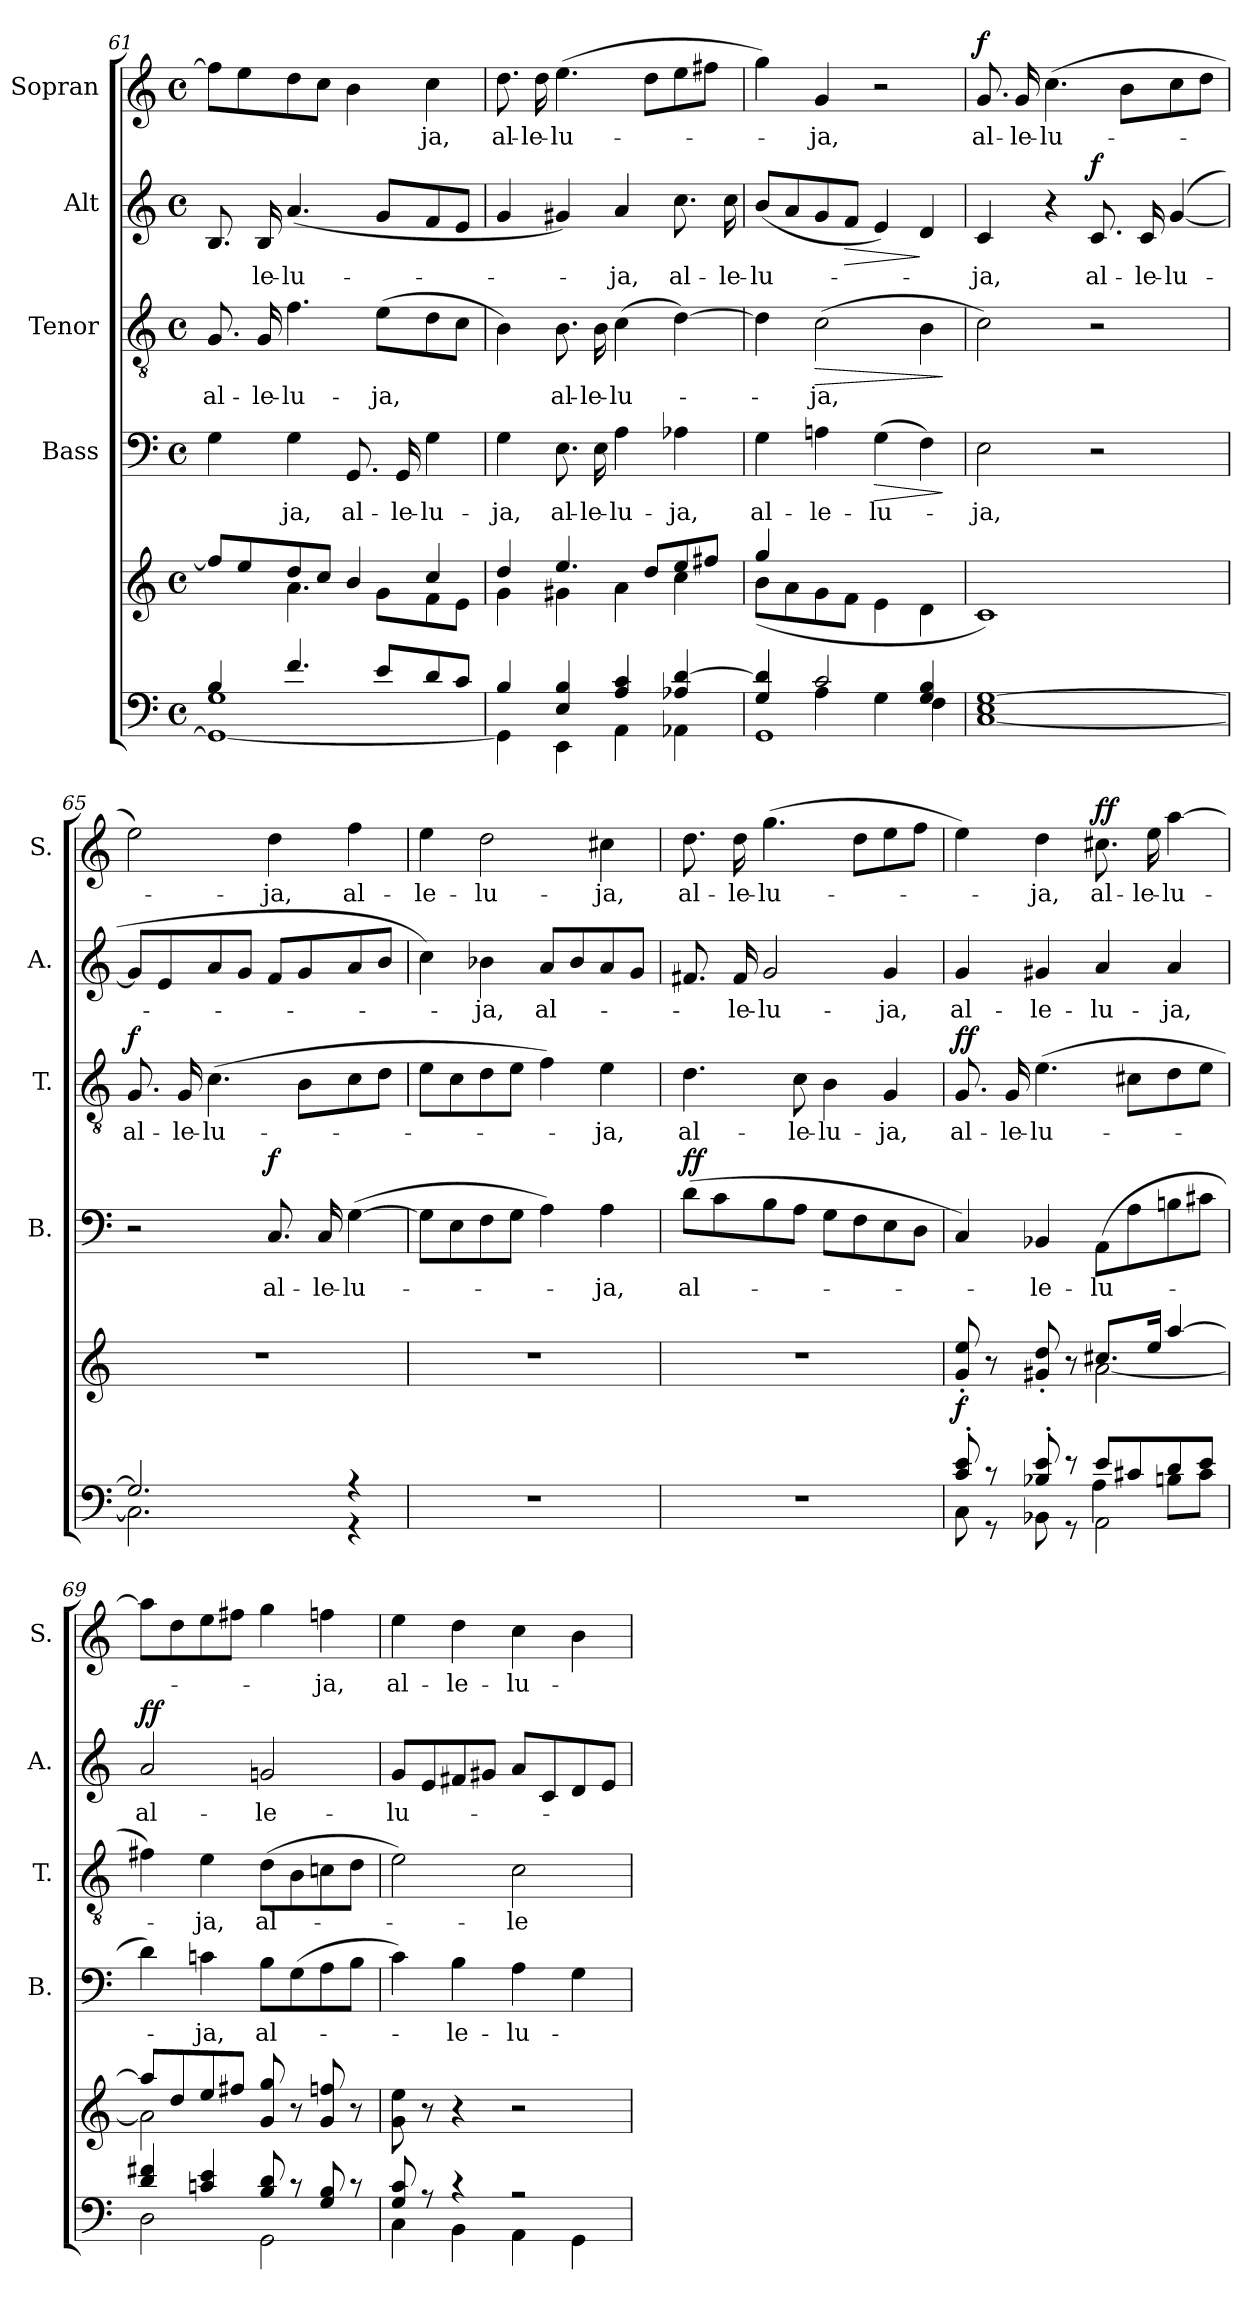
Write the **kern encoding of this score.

**kern	**kern	**dynam	**kern	**text	**dynam	**kern	**text	**dynam	**kern	**text	**dynam	**kern	**text	**dynam
*part5	*part5	*part5	*part4	*part4	*part4	*part3	*part3	*part3	*part2	*part2	*part2	*part1	*part1	*part1
*staff6	*staff5	*staff5/6	*staff4	*staff4	*staff4	*staff3	*staff3	*staff3	*staff2	*staff2	*staff2	*staff1	*staff1	*staff1
*	*	*	*I"Bass	*	*	*I"Tenor	*	*	*I"Alt	*	*	*I"Sopran	*	*
*	*	*	*I'B.	*	*	*I'T.	*	*	*I'A.	*	*	*I'S.	*	*
*clefF4	*clefG2	*	*clefF4	*	*	*clefGv2	*	*	*clefG2	*	*	*clefG2	*	*
*k[]	*k[]	*	*k[]	*	*	*k[]	*	*	*k[]	*	*	*k[]	*	*
*C:	*C:	*	*C:	*	*	*C:	*	*	*C:	*	*	*C:	*	*
*M4/4	*M4/4	*	*M4/4	*	*	*M4/4	*	*	*M4/4	*	*	*M4/4	*	*
*met(c)	*met(c)	*	*met(c)	*	*	*met(c)	*	*	*met(c)	*	*	*met(c)	*	*
=61	=61	=61	=61	=61	=61	=61	=61	=61	=61	=61	=61	=61	=61	=61
*^	*^	*	*	*	*	*	*	*	*	*	*	*	*	*
!	!	!	!	!	!	!	!	!	!LO:LY:b	!	!	!	!	!	!	!
4B/	1GG_ 1G	8ff/L]	4ryy	.	4G\	.	.	8.G/	al-	.	8.B/	.	.	8ff\L]	.	.
.	.	8ee/	.	.	.	.	.	.	.	.	.	.	.	8ee\	.	.
!	!	!	!	!	!	!	!	!	!LO:LY:b	!	!	!LO:LY:b	!	!	!	!
.	.	.	.	.	.	.	.	16G/	-le-	.	16B/	-le-	.	.	.	.
!	!	!	!	!	!	!LO:LY:b	!	!	!LO:LY:b	!	!	!LO:LY:b	!	!	!	!
4.f/	.	8dd/	4.a\	.	4G\	-ja,	.	4.f\	-lu-	.	(<4.a/	-lu-	.	8dd\	.	.
.	.	8cc/J	.	.	.	.	.	.	.	.	.	.	.	8cc\J	.	.
!	!	!	!	!	!	!LO:LY:b	!	!	!	!	!	!	!	!	!	!
.	.	4b/	.	.	8.GG/	al-	.	.	.	.	.	.	.	4b\	.	.
!	!	!	!	!	!	!	!	!	!LO:LY:b	!	!	!	!	!	!	!
8e/L	.	.	8g\L	.	.	.	.	(>8e\L	-ja,	.	8g/L	.	.	.	.	.
!	!	!	!	!	!	!LO:LY:b	!	!	!	!	!	!	!	!	!	!
.	.	.	.	.	16GG/	-le-	.	.	.	.	.	.	.	.	.	.
!	!	!	!	!	!	!LO:LY:b	!	!	!	!	!	!	!	!	!LO:LY:b	!
8d/	.	4cc/	8f\	.	4G\	-lu-	.	8d\	.	.	8f/	.	.	4cc\	-ja,	.
8c/J	.	.	8e\J	.	.	.	.	8c\J	.	.	8e/J	.	.	.	.	.
!!LO:LB:g=z
=62	=62	=62	=62	=62	=62	=62	=62	=62	=62	=62	=62	=62	=62	=62	=62	=62
!	!	!	!	!	!	!LO:LY:b	!	!	!	!	!	!	!	!	!LO:LY:b	!
4B/	4GG\]	4dd/	4g\	.	4G\	-ja,	.	4B\)	.	.	4g/	.	.	8.dd\	al-	.
!	!	!	!	!	!	!	!	!	!	!	!	!	!	!	!LO:LY:b	!
.	.	.	.	.	.	.	.	.	.	.	.	.	.	16dd\	-le-	.
!	!	!	!	!	!	!LO:LY:b	!	!	!LO:LY:b	!	!	!	!	!	!LO:LY:b	!
4E/ 4B/	4EE\	4.ee/	4g#X\	.	8.E\	al-	.	8.B\	al-	.	4g#X/)	.	.	(>4.ee\	-lu-	.
!	!	!	!	!	!	!LO:LY:b	!	!	!LO:LY:b	!	!	!	!	!	!	!
.	.	.	.	.	16E\	-le-	.	16B\	-le-	.	.	.	.	.	.	.
!	!	!	!	!	!	!LO:LY:b	!	!	!LO:LY:b	!	!	!LO:LY:b	!	!	!	!
4A/ 4c/	4AA\	.	4a\	.	4A\	-lu-	.	(>4c\	-lu-	.	4a/	-ja,	.	.	.	.
.	.	8dd/L	.	.	.	.	.	.	.	.	.	.	.	8dd\L	.	.
!	!	!	!	!	!	!LO:LY:b	!	!	!	!	!	!LO:LY:b	!	!	!	!
4A-X/ [>4d/	4AA-X\	8ee/	4cc\	.	4A-X\	-ja,	.	[4d\)	.	.	8.cc\	al-	.	8ee\	.	.
.	.	8ff#X/J	.	.	.	.	.	.	.	.	.	.	.	8ff#X\J	.	.
!	!	!	!	!	!	!	!	!	!	!	!	!LO:LY:b	!	!	!	!
.	.	.	.	.	.	.	.	.	.	.	16cc\	-le-	.	.	.	.
=63	=63	=63	=63	=63	=63	=63	=63	=63	=63	=63	=63	=63	=63	=63	=63	=63
*	*^	*	*	*	*	*	*	*	*	*	*	*	*	*	*	*
!	!	!	!	!	!	!	!LO:LY:b	!	!	!	!	!	!LO:LY:b	!	!	!	!
4G/ 4d/]	1GG	4ryy	4gg/	(<8b\L	.	4G\	al-	.	4d\]	.	.	(<8b/L	-lu-	.	4gg\)	.	.
.	.	.	.	8a\	.	.	.	.	.	.	.	8a/	.	.	.	.	.
!	!	!	!	!	!	!	!LO:LY:b	!	!	!LO:LY:b	!LO:HP:b	!	!	!	!	!LO:LY:b	!
2c/	.	4A\	2.ryy	8g\	.	4An\	-le-	.	(>2c\	-ja,	>	8g/	.	.	4g/	-ja,	.
!	!	!	!	!	!	!	!	!	!	!	!	!	!	!LO:HP:b	!	!	!
.	.	.	.	8f\J	.	.	.	.	.	.	.	8f/J	.	>	.	.	.
!	!	!	!	!	!	!	!LO:LY:b	!LO:HP:b	!	!	!	!	!	!	!	!	!
.	.	4G\	.	4e\	.	(>4G\	-lu-	>	.	.	.	4e/)	.	.	2r	.	.
4G/ 4B/	.	4F\	.	4d\	.	4F\)	.	.	4B\	.	.	4d/	.	]	.	.	.
*v	*v	*v	*	*	*	*	*	*	*	*	*	*	*	*	*	*	*
*	*v	*v	*	*	*	*	*	*	*	*	*	*	*	*	*
.	.	.	.	.	]	.	.	]	.	.	.	.	.	.
=64	=64	=64	=64	=64	=64	=64	=64	=64	=64	=64	=64	=64	=64	=64
*^	*	*	*	*	*	*	*	*	*	*	*	*	*	*
!	!	!	!	!	!LO:LY:b	!	!	!	!	!	!LO:LY:b	!	!	!LO:LY:b	!LO:DY:a
[>1G	[<1C 1E	1c)	.	2E\	-ja,	.	2c\)	.	.	4c/	-ja,	.	8.g/	al-	f
!	!	!	!	!	!	!	!	!	!	!	!	!	!	!LO:LY:b	!
.	.	.	.	.	.	.	.	.	.	.	.	.	16g/	-le-	.
!	!	!	!	!	!	!	!	!	!	!	!	!	!	!LO:LY:b	!
.	.	.	.	.	.	.	.	.	.	4r	.	.	(>4.cc\	-lu-	.
!	!	!	!	!	!	!	!	!	!	!	!LO:LY:b	!LO:DY:a	!	!	!
.	.	.	.	2r	.	.	2r	.	.	8.c/	al-	f	.	.	.
.	.	.	.	.	.	.	.	.	.	.	.	.	8b\L	.	.
!	!	!	!	!	!	!	!	!	!	!	!LO:LY:b	!	!	!	!
.	.	.	.	.	.	.	.	.	.	16c/	-le-	.	.	.	.
!	!	!	!	!	!	!	!	!	!	!	!LO:LY:b	!	!	!	!
.	.	.	.	.	.	.	.	.	.	([4g/	-lu-	.	8cc\	.	.
.	.	.	.	.	.	.	.	.	.	.	.	.	8dd\J	.	.
=65	=65	=65	=65	=65	=65	=65	=65	=65	=65	=65	=65	=65	=65	=65	=65
!	!	!	!	!	!	!	!	!LO:LY:b	!LO:DY:a	!	!	!	!	!	!
2.G/]	2.C\]	1r	.	2r	.	.	8.G/	al-	f	8g/L]	.	.	2ee\)	.	.
.	.	.	.	.	.	.	.	.	.	8e/	.	.	.	.	.
!	!	!	!	!	!	!	!	!LO:LY:b	!	!	!	!	!	!	!
.	.	.	.	.	.	.	16G/	-le-	.	.	.	.	.	.	.
!	!	!	!	!	!	!	!	!LO:LY:b	!	!	!	!	!	!	!
.	.	.	.	.	.	.	(>4.c\	-lu-	.	8a/	.	.	.	.	.
.	.	.	.	.	.	.	.	.	.	8g/J	.	.	.	.	.
!	!	!	!	!	!LO:LY:b	!LO:DY:a	!	!	!	!	!	!	!	!LO:LY:b	!
.	.	.	.	8.C/	al-	f	.	.	.	8f/L	.	.	4dd\	-ja,	.
.	.	.	.	.	.	.	8B\L	.	.	8g/	.	.	.	.	.
!	!	!	!	!	!LO:LY:b	!	!	!	!	!	!	!	!	!	!
.	.	.	.	16C/	-le-	.	.	.	.	.	.	.	.	.	.
!	!	!	!	!	!LO:LY:b	!	!	!	!	!	!	!	!	!LO:LY:b	!
4r	4r	.	.	(>[4G\	-lu-	.	8c\	.	.	8a/	.	.	4ff\	al-	.
.	.	.	.	.	.	.	8d\J	.	.	8b/J	.	.	.	.	.
*v	*v	*	*	*	*	*	*	*	*	*	*	*	*	*	*
=66	=66	=66	=66	=66	=66	=66	=66	=66	=66	=66	=66	=66	=66	=66
!	!	!	!	!	!	!	!	!	!	!	!	!	!LO:LY:b	!
1r	1r	.	8G\L]	.	.	8e\L	.	.	4cc\)	.	.	4ee\	-le-	.
.	.	.	8E\	.	.	8c\	.	.	.	.	.	.	.	.
!	!	!	!	!	!	!	!	!	!	!LO:LY:b	!	!	!LO:LY:b	!
.	.	.	8F\	.	.	8d\	.	.	4b-X\	-ja,	.	2dd\	-lu-	.
.	.	.	8G\J	.	.	8e\J	.	.	.	.	.	.	.	.
!	!	!	!	!	!	!	!	!	!	!LO:LY:b	!	!	!	!
.	.	.	4A\)	.	.	4f\)	.	.	8a/L	al-	.	.	.	.
.	.	.	.	.	.	.	.	.	8b-/	.	.	.	.	.
!	!	!	!	!LO:LY:b	!	!	!LO:LY:b	!	!	!	!	!	!LO:LY:b	!
.	.	.	4A\	-ja,	.	4e\	-ja,	.	8a/	.	.	4cc#X\	-ja,	.
.	.	.	.	.	.	.	.	.	8g/J	.	.	.	.	.
!!LO:PB:g=z
=67	=67	=67	=67	=67	=67	=67	=67	=67	=67	=67	=67	=67	=67	=67
!	!	!	!	!LO:LY:b	!LO:DY:a	!	!LO:LY:b	!	!	!	!	!	!LO:LY:b	!
1r	1r	.	(>8d\L	al-	ff	4.d\	al-	.	8.f#X/	.	.	8.dd\	al-	.
.	.	.	8c\	.	.	.	.	.	.	.	.	.	.	.
!	!	!	!	!	!	!	!	!	!	!LO:LY:b	!	!	!LO:LY:b	!
.	.	.	.	.	.	.	.	.	16f#/	-le-	.	16dd\	-le-	.
!	!	!	!	!	!	!	!	!	!	!LO:LY:b	!	!	!LO:LY:b	!
.	.	.	8B\	.	.	.	.	.	2g/	-lu-	.	(>4.gg\	-lu-	.
!	!	!	!	!	!	!	!LO:LY:b	!	!	!	!	!	!	!
.	.	.	8A\J	.	.	8c\	-le-	.	.	.	.	.	.	.
!	!	!	!	!	!	!	!LO:LY:b	!	!	!	!	!	!	!
.	.	.	8G\L	.	.	4B\	-lu-	.	.	.	.	.	.	.
.	.	.	8F\	.	.	.	.	.	.	.	.	8dd\L	.	.
!	!	!	!	!	!	!	!LO:LY:b	!	!	!LO:LY:b	!	!	!	!
.	.	.	8E\	.	.	4G/	-ja,	.	4g/	-ja,	.	8ee\	.	.
.	.	.	8D\J	.	.	.	.	.	.	.	.	8ff\J	.	.
=68	=68	=68	=68	=68	=68	=68	=68	=68	=68	=68	=68	=68	=68	=68
*^	*^	*	*	*	*	*	*	*	*	*	*	*	*	*
*	*^	*	*	*	*	*	*	*	*	*	*	*	*	*	*	*
!	!	!	!	!	!LO:DY:b	!	!	!	!	!LO:LY:b	!LO:DY:a	!	!LO:LY:b	!	!	!	!
8c/'> 8e/'>	8C\	2ryy	8g/'> 8ee/'>	2ryy	f	4C/)	.	.	8.G/	al-	ff	4g/	al-	.	4ee\)	.	.
8r	8r	.	8r	.	.	.	.	.	.	.	.	.	.	.	.	.	.
!	!	!	!	!	!	!	!	!	!	!LO:LY:b	!	!	!	!	!	!	!
.	.	.	.	.	.	.	.	.	16G/	-le-	.	.	.	.	.	.	.
!	!	!	!	!	!	!	!LO:LY:b	!	!	!LO:LY:b	!	!	!LO:LY:b	!	!	!LO:LY:b	!
8B-X/'> 8e/'>	8BB-X\	.	8g#X/'> 8dd/'>	.	.	4BB-X/	-le-	.	(>4.e\	-lu-	.	4g#X/	-le-	.	4dd\	-ja,	.
8r	8r	.	8r	.	.	.	.	.	.	.	.	.	.	.	.	.	.
!	!	!	!	!	!	!	!LO:LY:b	!	!	!	!	!	!LO:LY:b	!	!	!LO:LY:b	!LO:DY:a
8e/L	2AA\	4A\	8.cc#X/L	[<2a\	.	(>8AA\L	-lu-	.	.	.	.	4a/	-lu-	.	8.cc#X\	al-	ff
8c#X/	.	.	.	.	.	8A\	.	.	8c#X\L	.	.	.	.	.	.	.	.
!	!	!	!	!	!	!	!	!	!	!	!	!	!	!	!	!LO:LY:b	!
.	.	.	16ee/Jk	.	.	.	.	.	.	.	.	.	.	.	16ee\	-le-	.
!	!	!	!	!	!	!	!	!	!	!	!	!	!LO:LY:b	!	!	!LO:LY:b	!
8d/	.	8Bn\L	[>4aa/	.	.	8Bn\	.	.	8d\	.	.	4a/	-ja,	.	[4aa\	-lu-	.
8e/J	.	8c#\J	.	.	.	8c#X\J	.	.	8e\J	.	.	.	.	.	.	.	.
=69	=69	=69	=69	=69	=69	=69	=69	=69	=69	=69	=69	=69	=69	=69	=69	=69	=69
!	!	!	!	!	!	!	!	!	!	!	!	!	!LO:LY:b	!LO:DY:a	!	!	!
*	*v	*v	*	*	*	*	*	*	*	*	*	*	*	*	*	*	*
4d/ 4f#X/	2D\	8aa/L]	2a\]	.	4d\)	.	.	4f#X\)	.	.	2a/	al-	ff	8aa\L]	.	.
.	.	8dd/	.	.	.	.	.	.	.	.	.	.	.	8dd\	.	.
!	!	!	!	!	!	!LO:LY:b	!	!	!LO:LY:b	!	!	!	!	!	!	!
4cn/ 4e/	.	8ee/	.	.	4cn\	-ja,	.	4e\	-ja,	.	.	.	.	8ee\	.	.
.	.	8ff#X/J	.	.	.	.	.	.	.	.	.	.	.	8ff#X\J	.	.
!	!	!	!	!	!	!LO:LY:b	!	!	!LO:LY:b	!	!	!LO:LY:b	!	!	!	!
8B/ 8d/	2GG\	8g/ 8gg/	2ryy	.	8B\L	al-	.	(>8d\L	al-	.	2gn/	-le-	.	4gg\	.	.
8rc	.	8r	.	.	(>8G\	.	.	8B\	.	.	.	.	.	.	.	.
!	!	!	!	!	!	!	!	!	!	!	!	!	!	!	!LO:LY:b	!
8G/ 8B/	.	8g/ 8ffn/	.	.	8A\	.	.	8cn\	.	.	.	.	.	4ffn\	-ja,	.
8rc	.	8r	.	.	8B\J	.	.	8d\J	.	.	.	.	.	.	.	.
*	*	*v	*v	*	*	*	*	*	*	*	*	*	*	*	*	*
=70	=70	=70	=70	=70	=70	=70	=70	=70	=70	=70	=70	=70	=70	=70	=70
!	!	!	!	!	!	!	!	!	!	!	!LO:LY:b	!	!	!LO:LY:b	!
8G/ 8c/	4C\	8g\ 8ee\	.	4c\)	.	.	2e\)	.	.	8g/L	-lu-	.	4ee\	al-	.
8rA	.	8r	.	.	.	.	.	.	.	8e/	.	.	.	.	.
!	!	!	!	!	!LO:LY:b	!	!	!	!	!	!	!	!	!LO:LY:b	!
4rB	4BB\	4r	.	4B\	-le-	.	.	.	.	8f#X/	.	.	4dd\	-le-	.
.	.	.	.	.	.	.	.	.	.	8g#X/J	.	.	.	.	.
!	!	!	!	!	!LO:LY:b	!	!	!LO:LY:b	!	!	!	!	!	!LO:LY:b	!
2rA	4AA\	2r	.	4A\	-lu-	.	2c\	-le-	.	8a/L	.	.	4cc\	-lu-	.
.	.	.	.	.	.	.	.	.	.	8c/	.	.	.	.	.
.	4GG\	.	.	4G\	.	.	.	.	.	8d/	.	.	4b\	.	.
.	.	.	.	.	.	.	.	.	.	8e/J	.	.	.	.	.
*v	*v	*	*	*	*	*	*	*	*	*	*	*	*	*	*
=	=	=	=	=	=	=	=	=	=	=	=	=	=	=
*-	*-	*-	*-	*-	*-	*-	*-	*-	*-	*-	*-	*-	*-	*-
